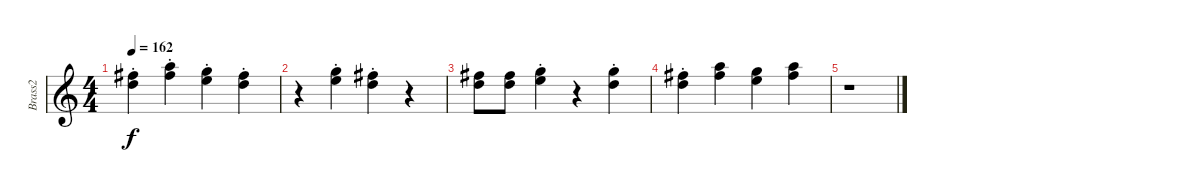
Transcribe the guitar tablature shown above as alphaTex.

\track ("Brass2" "Brass2") {instrument trumpet}
\staff {score}
\tuning (E5 B4 G4 D4 A3 E3) {hide}
\ts (4 4)
\tempo 162
\clef g2
\ks c
(7.2{st} 7.3{st}).4{dy f} (5.1{st} 7.2{st}).4 (0.1{st} 8.2{st}).4 (7.2{st} 7.3{st}).4 |
r.4 (0.1{st} 8.2{st}).4 (7.2{st} 7.3{st}).4 r.4 |
(7.2 7.3).8 (7.2 7.3).8 (0.1{st} 8.2{st}).4 r.4 (8.2{st} 7.3{st}).4 |
(7.2{st} 7.3{st}).4 (5.1 7.2).4 (0.1 8.2).4 (5.1 7.2).4 |
r.1
